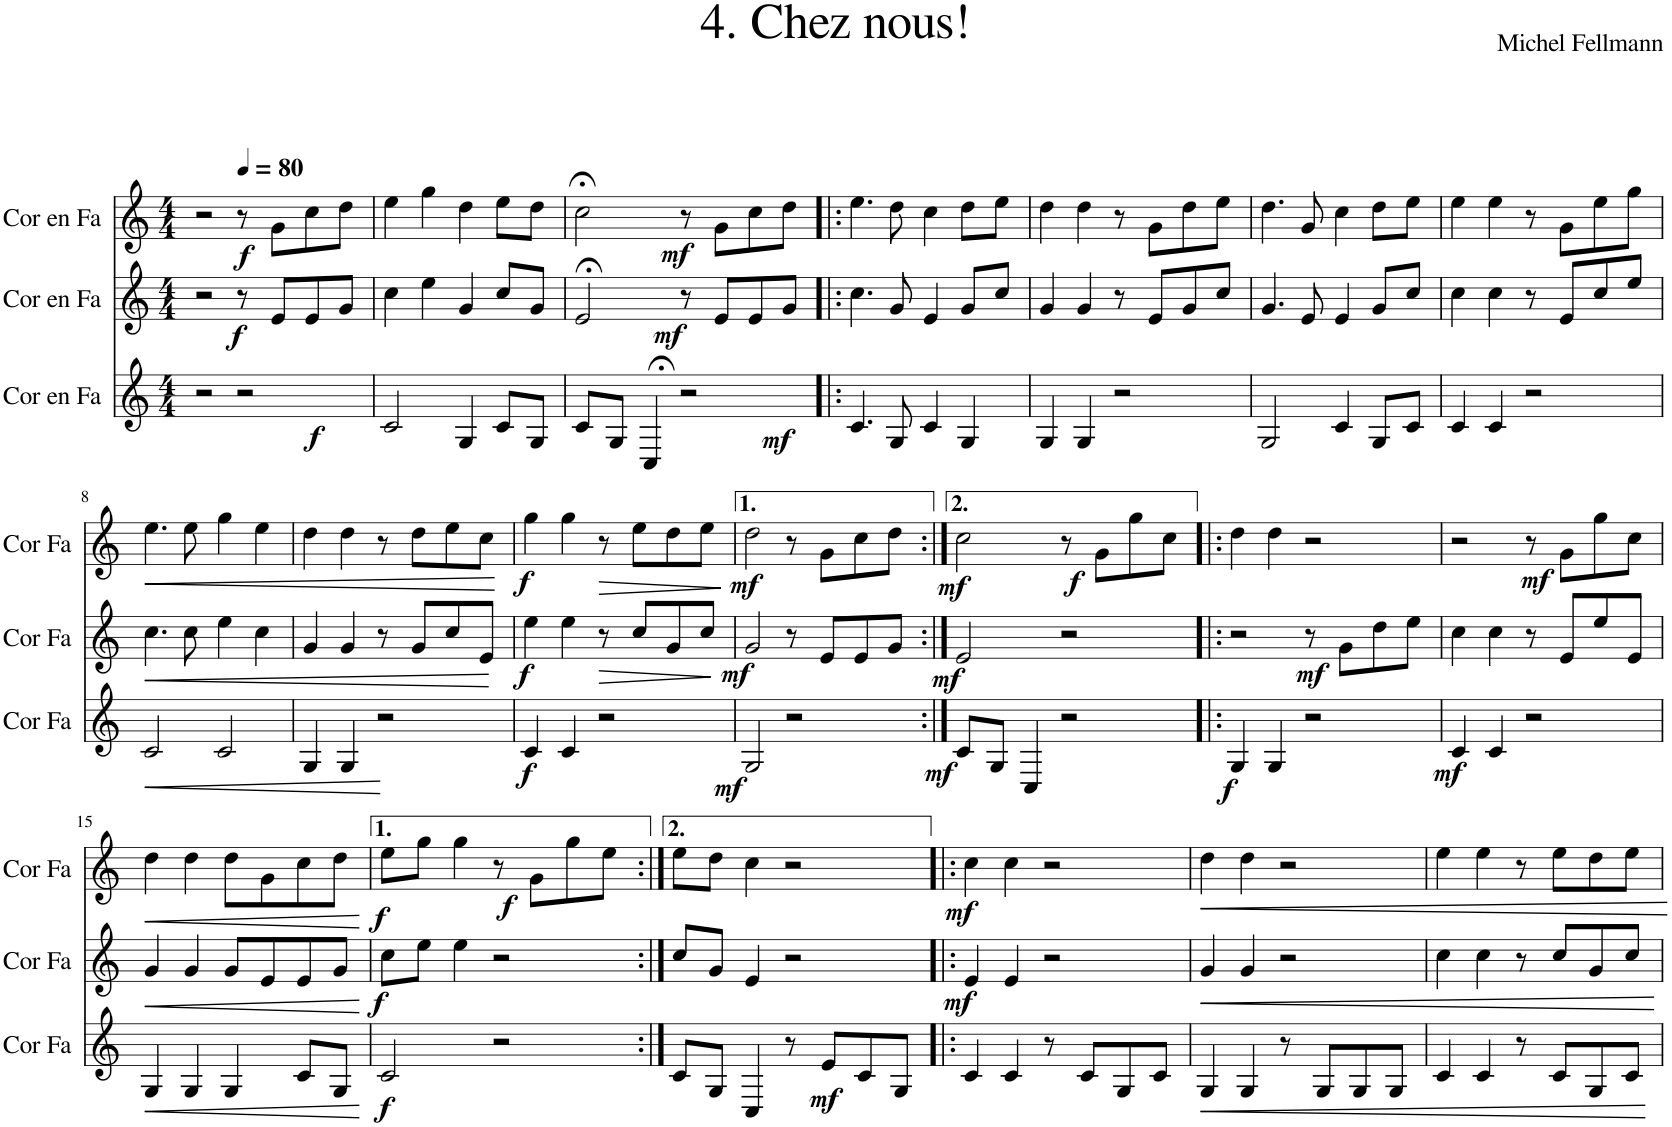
**kern	**dynam	**kern	**dynam	**kern	**dynam
*part3	*part3	*part2	*part2	*part1	*part1
*staff3	*staff3	*staff2	*staff2	*staff1	*staff1
*I"Cor en Fa	*	*I"Cor en Fa	*	*I"Cor en Fa	*
*I'Cor Fa	*	*I'Cor Fa	*	*I'Cor Fa	*
*clefG2	*	*clefG2	*	*clefG2	*
*Trd4c7	*	*Trd4c7	*	*Trd4c7	*
*k[]	*	*k[]	*	*k[]	*
*M4/4	*	*M4/4	*	*M4/4	*
=1	=1	=1	=1	=1	=1
2r	.	2r	.	2r	.
*	*	*	*	*MM80	*
!	!LO:DY:b	!	!LO:DY:b	!	!LO:DY:b
2r	f	8r	f	8r	f
.	.	8e/L	.	8g\L	.
.	.	8e/	.	8cc\	.
.	.	8g/J	.	8dd\J	.
=2	=2	=2	=2	=2	=2
2c/	.	4cc\	.	4ee\	.
.	.	4ee\	.	4gg\	.
4G/	.	4g/	.	4dd\	.
8c/L	.	8cc/L	.	8ee\L	.
8G/J	.	8g/J	.	8dd\J	.
=3	=3	=3	=3	=3	=3
8c/L	.	2e;</	.	2cc;<\	.
8G/J	.	.	.	.	.
4C;</	.	.	.	.	.
!	!LO:DY:b	!	!LO:DY:b	!	!LO:DY:b
2r	mf	8r	mf	8r	mf
.	.	8e/L	.	8g\L	.
.	.	8e/	.	8cc\	.
.	.	8g/J	.	8dd\J	.
=4!|:	=4!|:	=4!|:	=4!|:	=4!|:	=4!|:
4.c/	.	4.cc\	.	4.ee\	.
8G/	.	8g/	.	8dd\	.
4c/	.	4e/	.	4cc\	.
4G/	.	8g/L	.	8dd\L	.
.	.	8cc/J	.	8ee\J	.
=5	=5	=5	=5	=5	=5
4G/	.	4g/	.	4dd\	.
4G/	.	4g/	.	4dd\	.
2r	.	8r	.	8r	.
.	.	8e/L	.	8g\L	.
.	.	8g/	.	8dd\	.
.	.	8cc/J	.	8ee\J	.
=6	=6	=6	=6	=6	=6
2G/	.	4.g/	.	4.dd\	.
.	.	8e/	.	8g/	.
4c/	.	4e/	.	4cc\	.
8G/L	.	8g/L	.	8dd\L	.
8c/J	.	8cc/J	.	8ee\J	.
=7	=7	=7	=7	=7	=7
4c/	.	4cc\	.	4ee\	.
4c/	.	4cc\	.	4ee\	.
2r	.	8r	.	8r	.
.	.	8e/L	.	8g\L	.
.	.	8cc/	.	8ee\	.
.	.	8ee/J	.	8gg\J	.
!!LO:LB:g=z
=8	=8	=8	=8	=8	=8
!	!LO:HP:b	!	!LO:HP:b	!	!LO:HP:b
2c/	<	4.cc\	<	4.ee\	<
.	.	8cc\	.	8ee\	.
2c/	.	4ee\	.	4gg\	.
.	.	4cc\	.	4ee\	.
.	[	.	[	.	[
=9	=9	=9	=9	=9	=9
4G/	.	4g/	.	4dd\	.
4G/	.	4g/	.	4dd\	.
2r	.	8r	.	8r	.
.	.	8g/L	.	8dd\L	.
.	.	8cc/	.	8ee\	.
.	.	8e/J	.	8cc\J	.
=10	=10	=10	=10	=10	=10
!	!LO:DY:b	!	!LO:DY:b	!	!LO:DY:b
4c/	f	4ee\	f	4gg\	f
4c/	.	4ee\	.	4gg\	.
!	!	!	!LO:HP:b	!	!LO:HP:b
2r	.	8r	>	8r	>
.	.	8cc/L	.	8ee\L	.
.	.	8g/	.	8dd\	.
.	.	8cc/J	.	8ee\J	.
.	.	.	]	.	]
=11	=11	=11	=11	=11	=11
!	!LO:DY:b	!	!LO:DY:b	!	!LO:DY:b
2G/	mf	2g/	mf	2dd\	mf
2r	.	8r	.	8r	.
.	.	8e/L	.	8g\L	.
.	.	8e/	.	8cc\	.
.	.	8g/J	.	8dd\J	.
=12:|!	=12:|!	=12:|!	=12:|!	=12:|!	=12:|!
!	!LO:DY:b	!	!LO:DY:b	!	!LO:DY:b
8c/L	mf	2e/	mf	2cc\	mf
8G/J	.	.	.	.	.
4C/	.	.	.	.	.
!	!	!	!	!	!LO:DY:b
2r	.	2r	.	8r	f
.	.	.	.	8g\L	.
.	.	.	.	8gg\	.
.	.	.	.	8cc\J	.
=13!|:	=13!|:	=13!|:	=13!|:	=13!|:	=13!|:
!	!LO:DY:b	!	!	!	!
4G/	f	2r	.	4dd\	.
4G/	.	.	.	4dd\	.
!	!	!	!LO:DY:b	!	!
2r	.	8r	mf	2r	.
.	.	8g\L	.	.	.
.	.	8dd\	.	.	.
.	.	8ee\J	.	.	.
=14	=14	=14	=14	=14	=14
!	!LO:DY:b	!	!	!	!
4c/	mf	4cc\	.	2r	.
4c/	.	4cc\	.	.	.
!	!	!	!	!	!LO:DY:b
2r	.	8r	.	8r	mf
.	.	8e/L	.	8g\L	.
.	.	8ee/	.	8gg\	.
.	.	8e/J	.	8cc\J	.
!!LO:LB:g=z
=15	=15	=15	=15	=15	=15
!	!LO:HP:b	!	!LO:HP:b	!	!LO:HP:b
4G/	<	4g/	<	4dd\	<
4G/	.	4g/	.	4dd\	.
4G/	.	8g/L	.	8dd\L	.
.	.	8e/	.	8g\	.
8c/L	.	8e/	.	8cc\	.
8G/J	.	8g/J	.	8dd\J	.
.	[	.	[	.	[
=16	=16	=16	=16	=16	=16
!	!LO:DY:b	!	!LO:DY:b	!	!LO:DY:b
2c/	f	8cc\L	f	8ee\L	f
.	.	8ee\J	.	8gg\J	.
.	.	4ee\	.	4gg\	.
!	!	!	!	!	!LO:DY:b
2r	.	2r	.	8r	f
.	.	.	.	8g\L	.
.	.	.	.	8gg\	.
.	.	.	.	8ee\J	.
=17:|!	=17:|!	=17:|!	=17:|!	=17:|!	=17:|!
8c/L	.	8cc/L	.	8ee\L	.
8G/J	.	8g/J	.	8dd\J	.
4C/	.	4e/	.	4cc\	.
8r	.	2r	.	2r	.
!	!LO:DY:b	!	!	!	!
8e/L	mf	.	.	.	.
8c/	.	.	.	.	.
8G/J	.	.	.	.	.
=18!|:	=18!|:	=18!|:	=18!|:	=18!|:	=18!|:
!	!	!	!LO:DY:b	!	!LO:DY:b
4c/	.	4e/	mf	4cc\	mf
4c/	.	4e/	.	4cc\	.
8r	.	2r	.	2r	.
8c/L	.	.	.	.	.
8G/	.	.	.	.	.
8c/J	.	.	.	.	.
=19	=19	=19	=19	=19	=19
!	!LO:HP:b	!	!LO:HP:b	!	!LO:HP:b
4G/	<	4g/	<	4dd\	<
4G/	.	4g/	.	4dd\	.
8r	.	2r	.	2r	.
8G/L	.	.	.	.	.
8G/	.	.	.	.	.
8G/J	.	.	.	.	.
.	[	.	[	.	[
=20	=20	=20	=20	=20	=20
4c/	.	4cc\	.	4ee\	.
4c/	.	4cc\	.	4ee\	.
8r	.	8r	.	8r	.
8c/L	.	8cc/L	.	8ee\L	.
8G/	.	8g/	.	8dd\	.
8c/J	.	8cc/J	.	8ee\J	.
=	=	=	=	=	=
*-	*-	*-	*-	*-	*-
